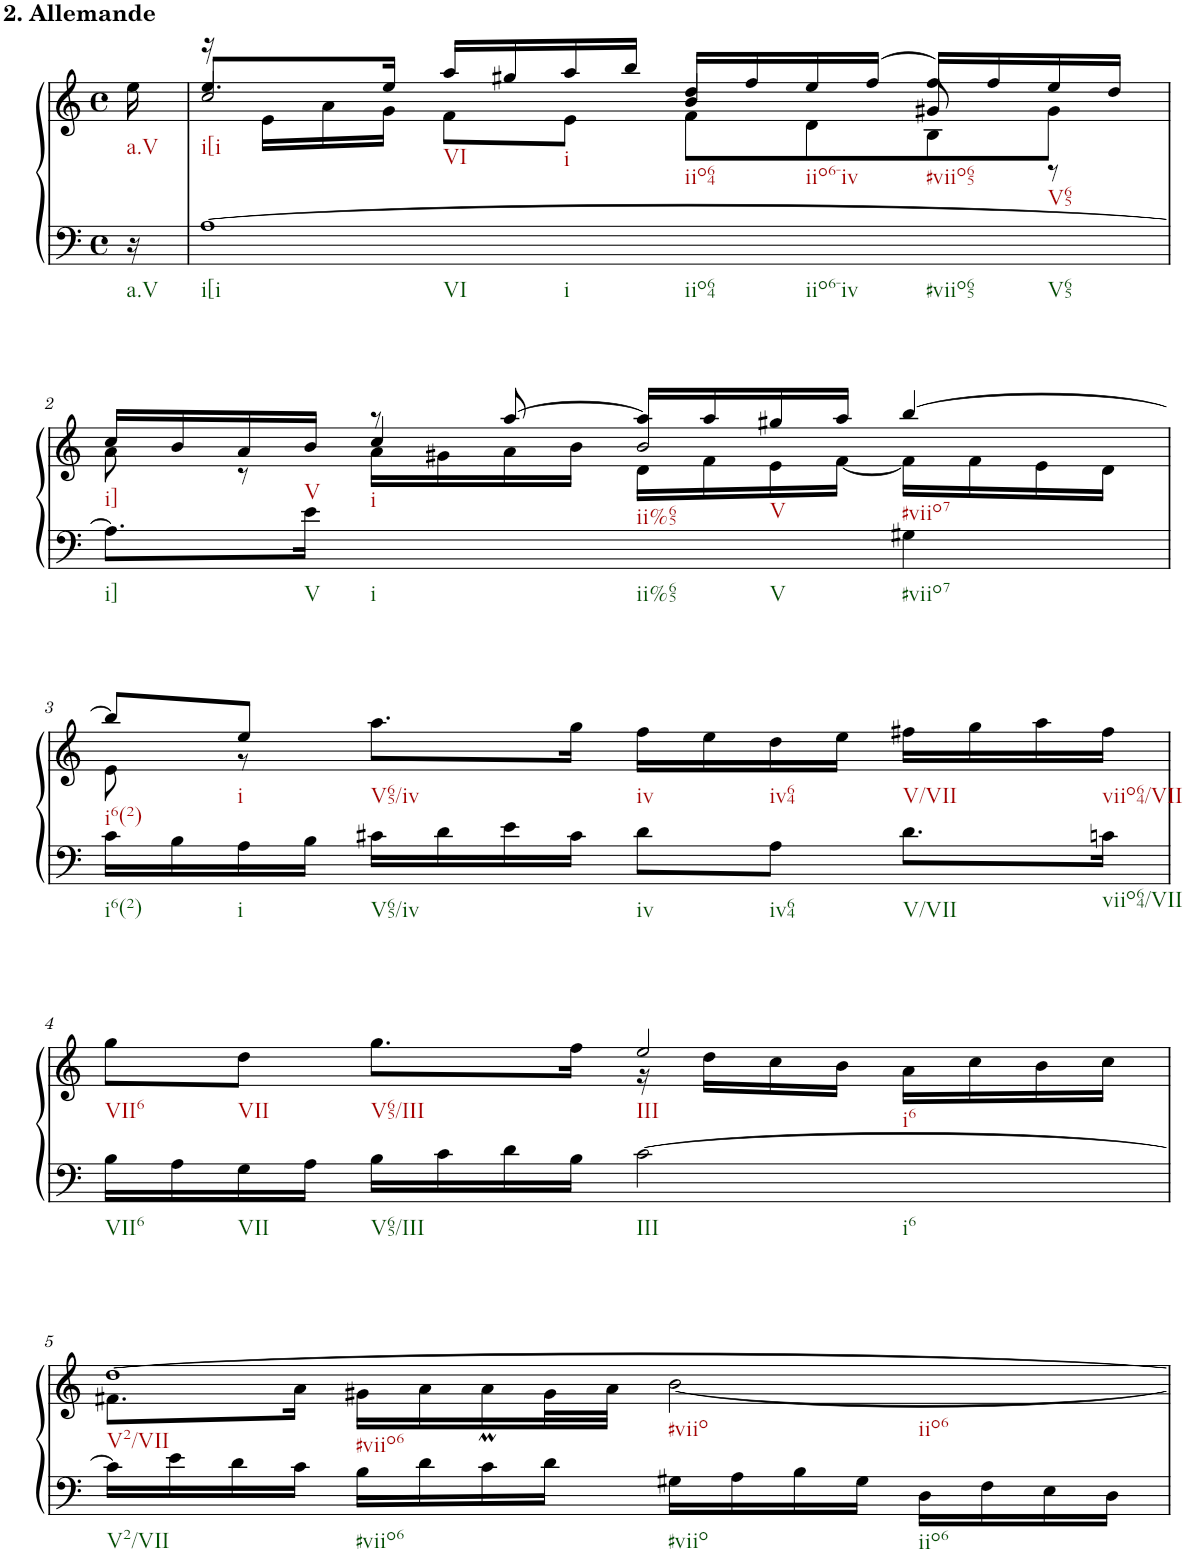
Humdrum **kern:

**kern	**kern
*part1	*part1
*staff2	*staff1
*I"Klavier linke Hand	*
*clefF4	*clefG2
*k[]	*k[]
*M4/4	*M4/4
*met(c)	*met(c)
=	=
!	!LO:TX:a:B:t=2. Allemande
16r	16ee\
=1	=1
*	*^
*	*	*^
[1A	8.ee/L	16r	2cc/
.	.	16e\LL	.
.	.	16a\	.
.	16ee/Jk	16g\JJ	.
.	16aa/LL	8f\L	.
.	16gg#X/	.	.
.	16aa/	8e\J	.
.	16bb/JJ	.	.
.	16dd/LL	8f\L	4b/
.	16ff/	.	.
.	16ee/	8d\	.
.	(16ff/JJ	.	.
.	16ff/LL)	8B\	8g#X/
.	16ff/	.	.
.	16ee/	8g#\J	8r
.	16dd/JJ	.	.
!!LO:LB:g=z	!!	!!
=2	=2	=2	=2
8.A\L]	16cc/LL	8a\	4ryy
.	16b/	.	.
.	16a/	8r	.
16e\Jk	16b/JJ	.	.
4ryy	8r	16a\LL	4cc/
.	.	16g#X\	.
.	[8aa/	16a\	.
.	.	16b\JJ	.
4ryy	16aa/LL]	16d\LL	2b/
.	16aa/	16f\	.
.	16gg#X/	16e\	.
.	16aa/JJ	[16f\JJ	.
4G#X\	[4bb/	16f\LL]	.
.	.	16f\	.
.	.	16e\	.
.	.	16d\JJ	.
*	*	*v	*v
!!LO:LB:g=z
=3	=3	=3
16c\LL	8bb/L]	8e\
16B\	.	.
16A\	8ee/J	8r
16B\JJ	.	.
16c#X\LL	8.aa\L	2.ryy
16d\	.	.
16e\	.	.
16c#\JJ	16gg\Jk	.
8d\L	16ff\LL	.
.	16ee\	.
8A\J	16dd\	.
.	16ee\JJ	.
8.d\L	16ff#X\LL	.
.	16gg\	.
.	16aa\	.
16cn\Jk	16ff#\JJ	.
!!LO:LB:g=z	!!
=4	=4	=4
16B\LL	8gg\L	2ryy
16A\	.	.
16G\	8dd\J	.
16A\JJ	.	.
16B\LL	8.gg\L	.
16c\	.	.
16d\	.	.
16B\JJ	16ff\Jk	.
[2c\	2ee/	16r
.	.	16dd\LL
.	.	16cc\
.	.	16b\JJ
.	.	16a\LL
.	.	16cc\
.	.	16b\
.	.	16cc\JJ
!!LO:LB:g=z	!!
=5	=5	=5
16c\LL]	[1dd	8.f#X\L
16e\	.	.
16d\	.	.
16c\JJ	.	16a\Jk
16B\LL	.	16g#X\LL
16d\	.	16a\
16c\	.	16aM\
16d\JJ	.	32g#\L
.	.	32a\JJJ
16G#X\LL	.	[2b\
16A\	.	.
16B\	.	.
16G#\JJ	.	.
16D\LL	.	.
16F\	.	.
16E\	.	.
16D\JJ	.	.
*	*v	*v
=	=
*-	*-
